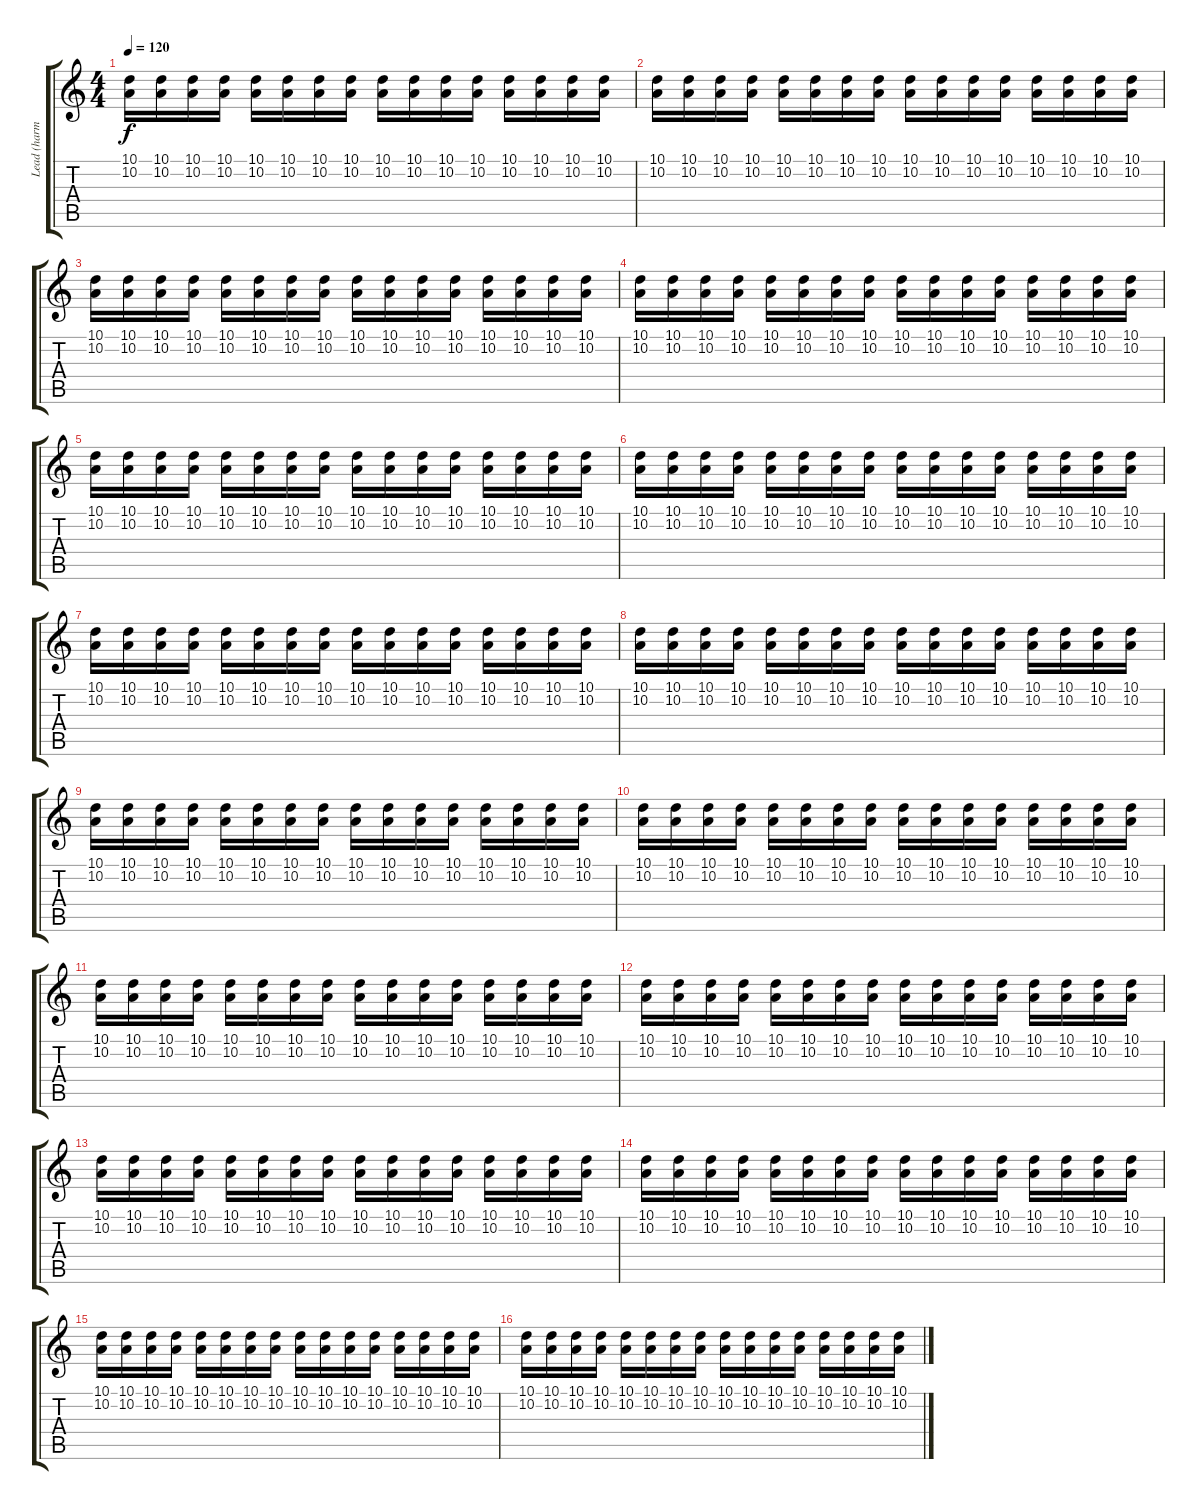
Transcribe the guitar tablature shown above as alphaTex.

\track ("Lead (harmony)" "Lead (harm") {instrument lead2sawtooth}
\staff {score tabs}
\tuning (E4 B3 G3 D3 A2 E2) {hide}
\ts (4 4)
\tempo 120
\clef g2
\ks c
(10.1 10.2).16{dy f} (10.1 10.2).16 (10.1 10.2).16 (10.1 10.2).16 (10.1 10.2).16 (10.1 10.2).16 (10.1 10.2).16 (10.1 10.2).16 (10.1 10.2).16 (10.1 10.2).16 (10.1 10.2).16 (10.1 10.2).16 (10.1 10.2).16 (10.1 10.2).16 (10.1 10.2).16 (10.1 10.2).16 |
(10.1 10.2).16 (10.1 10.2).16 (10.1 10.2).16 (10.1 10.2).16 (10.1 10.2).16 (10.1 10.2).16 (10.1 10.2).16 (10.1 10.2).16 (10.1 10.2).16 (10.1 10.2).16 (10.1 10.2).16 (10.1 10.2).16 (10.1 10.2).16 (10.1 10.2).16 (10.1 10.2).16 (10.1 10.2).16 |
(10.1 10.2).16 (10.1 10.2).16 (10.1 10.2).16 (10.1 10.2).16 (10.1 10.2).16 (10.1 10.2).16 (10.1 10.2).16 (10.1 10.2).16 (10.1 10.2).16 (10.1 10.2).16 (10.1 10.2).16 (10.1 10.2).16 (10.1 10.2).16 (10.1 10.2).16 (10.1 10.2).16 (10.1 10.2).16 |
(10.1 10.2).16 (10.1 10.2).16 (10.1 10.2).16 (10.1 10.2).16 (10.1 10.2).16 (10.1 10.2).16 (10.1 10.2).16 (10.1 10.2).16 (10.1 10.2).16 (10.1 10.2).16 (10.1 10.2).16 (10.1 10.2).16 (10.1 10.2).16 (10.1 10.2).16 (10.1 10.2).16 (10.1 10.2).16 |
(10.1 10.2).16 (10.1 10.2).16 (10.1 10.2).16 (10.1 10.2).16 (10.1 10.2).16 (10.1 10.2).16 (10.1 10.2).16 (10.1 10.2).16 (10.1 10.2).16 (10.1 10.2).16 (10.1 10.2).16 (10.1 10.2).16 (10.1 10.2).16 (10.1 10.2).16 (10.1 10.2).16 (10.1 10.2).16 |
(10.1 10.2).16 (10.1 10.2).16 (10.1 10.2).16 (10.1 10.2).16 (10.1 10.2).16 (10.1 10.2).16 (10.1 10.2).16 (10.1 10.2).16 (10.1 10.2).16 (10.1 10.2).16 (10.1 10.2).16 (10.1 10.2).16 (10.1 10.2).16 (10.1 10.2).16 (10.1 10.2).16 (10.1 10.2).16 |
(10.1 10.2).16 (10.1 10.2).16 (10.1 10.2).16 (10.1 10.2).16 (10.1 10.2).16 (10.1 10.2).16 (10.1 10.2).16 (10.1 10.2).16 (10.1 10.2).16 (10.1 10.2).16 (10.1 10.2).16 (10.1 10.2).16 (10.1 10.2).16 (10.1 10.2).16 (10.1 10.2).16 (10.1 10.2).16 |
(10.1 10.2).16 (10.1 10.2).16 (10.1 10.2).16 (10.1 10.2).16 (10.1 10.2).16 (10.1 10.2).16 (10.1 10.2).16 (10.1 10.2).16 (10.1 10.2).16 (10.1 10.2).16 (10.1 10.2).16 (10.1 10.2).16 (10.1 10.2).16 (10.1 10.2).16 (10.1 10.2).16 (10.1 10.2).16 |
(10.1 10.2).16 (10.1 10.2).16 (10.1 10.2).16 (10.1 10.2).16 (10.1 10.2).16 (10.1 10.2).16 (10.1 10.2).16 (10.1 10.2).16 (10.1 10.2).16 (10.1 10.2).16 (10.1 10.2).16 (10.1 10.2).16 (10.1 10.2).16 (10.1 10.2).16 (10.1 10.2).16 (10.1 10.2).16 |
(10.1 10.2).16 (10.1 10.2).16 (10.1 10.2).16 (10.1 10.2).16 (10.1 10.2).16 (10.1 10.2).16 (10.1 10.2).16 (10.1 10.2).16 (10.1 10.2).16 (10.1 10.2).16 (10.1 10.2).16 (10.1 10.2).16 (10.1 10.2).16 (10.1 10.2).16 (10.1 10.2).16 (10.1 10.2).16 |
(10.1 10.2).16 (10.1 10.2).16 (10.1 10.2).16 (10.1 10.2).16 (10.1 10.2).16 (10.1 10.2).16 (10.1 10.2).16 (10.1 10.2).16 (10.1 10.2).16 (10.1 10.2).16 (10.1 10.2).16 (10.1 10.2).16 (10.1 10.2).16 (10.1 10.2).16 (10.1 10.2).16 (10.1 10.2).16 |
(10.1 10.2).16 (10.1 10.2).16 (10.1 10.2).16 (10.1 10.2).16 (10.1 10.2).16 (10.1 10.2).16 (10.1 10.2).16 (10.1 10.2).16 (10.1 10.2).16 (10.1 10.2).16 (10.1 10.2).16 (10.1 10.2).16 (10.1 10.2).16 (10.1 10.2).16 (10.1 10.2).16 (10.1 10.2).16 |
(10.1 10.2).16 (10.1 10.2).16 (10.1 10.2).16 (10.1 10.2).16 (10.1 10.2).16 (10.1 10.2).16 (10.1 10.2).16 (10.1 10.2).16 (10.1 10.2).16 (10.1 10.2).16 (10.1 10.2).16 (10.1 10.2).16 (10.1 10.2).16 (10.1 10.2).16 (10.1 10.2).16 (10.1 10.2).16 |
(10.1 10.2).16 (10.1 10.2).16 (10.1 10.2).16 (10.1 10.2).16 (10.1 10.2).16 (10.1 10.2).16 (10.1 10.2).16 (10.1 10.2).16 (10.1 10.2).16 (10.1 10.2).16 (10.1 10.2).16 (10.1 10.2).16 (10.1 10.2).16 (10.1 10.2).16 (10.1 10.2).16 (10.1 10.2).16 |
(10.1 10.2).16 (10.1 10.2).16 (10.1 10.2).16 (10.1 10.2).16 (10.1 10.2).16 (10.1 10.2).16 (10.1 10.2).16 (10.1 10.2).16 (10.1 10.2).16 (10.1 10.2).16 (10.1 10.2).16 (10.1 10.2).16 (10.1 10.2).16 (10.1 10.2).16 (10.1 10.2).16 (10.1 10.2).16 |
(10.1 10.2).16 (10.1 10.2).16 (10.1 10.2).16 (10.1 10.2).16 (10.1 10.2).16 (10.1 10.2).16 (10.1 10.2).16 (10.1 10.2).16 (10.1 10.2).16 (10.1 10.2).16 (10.1 10.2).16 (10.1 10.2).16 (10.1 10.2).16 (10.1 10.2).16 (10.1 10.2).16 (10.1 10.2).16
